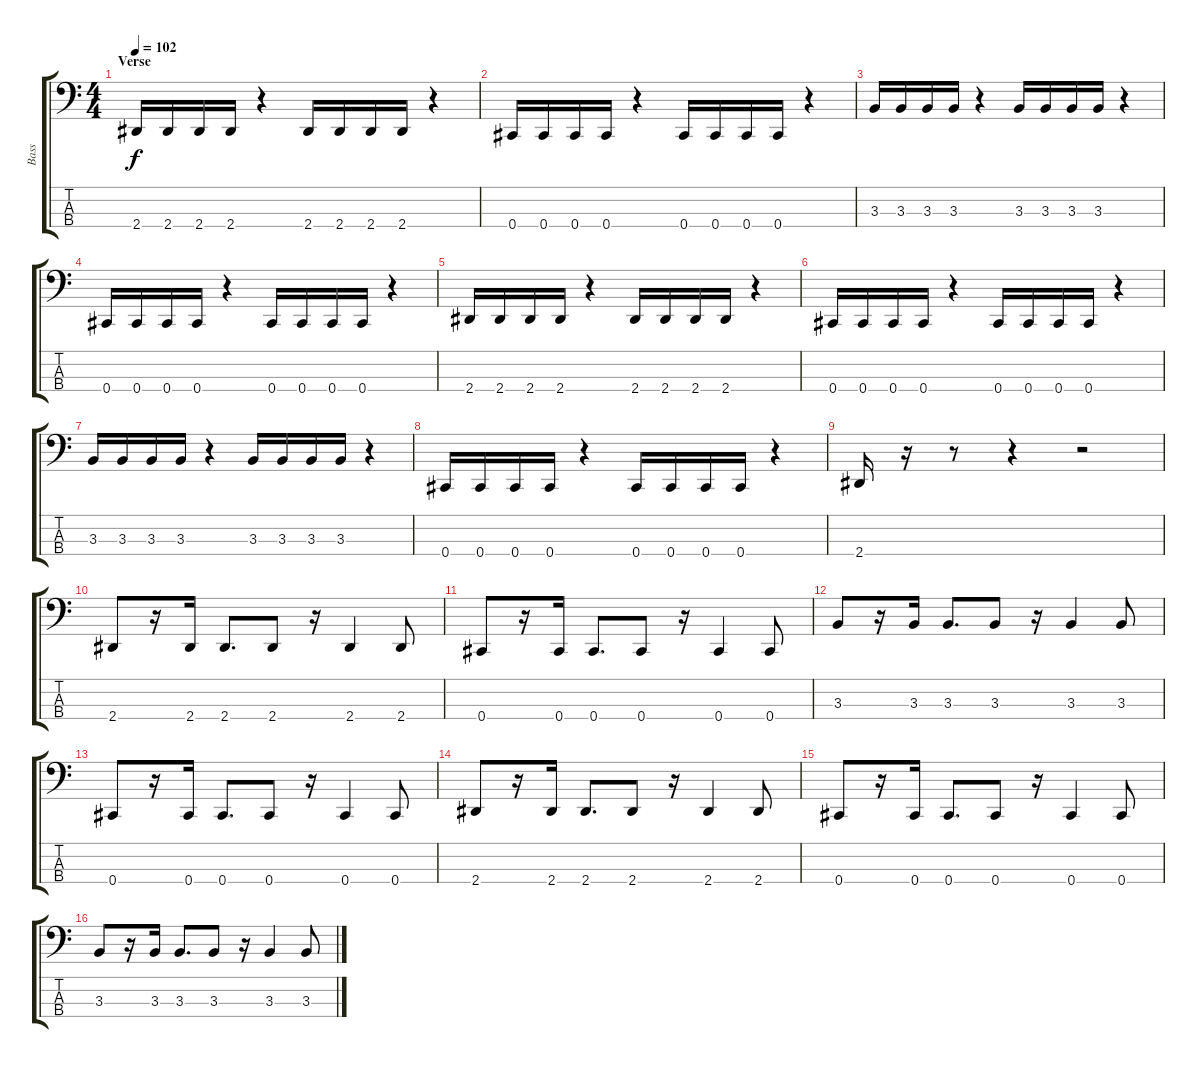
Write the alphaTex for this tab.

\track ("Bass" "Bass") {instrument electricbasspick}
\staff {score tabs}
\tuning (Gb2 Db2 Ab1 Db1) {hide}
\ts (4 4)
\section ("" "Verse")
\tempo 102
\clef f4
\ks c
2.4.16{dy f} 2.4.16 2.4.16 2.4.16 r.4 2.4.16 2.4.16 2.4.16 2.4.16 r.4 |
0.4.16 0.4.16 0.4.16 0.4.16 r.4 0.4.16 0.4.16 0.4.16 0.4.16 r.4 |
3.3.16 3.3.16 3.3.16 3.3.16 r.4 3.3.16 3.3.16 3.3.16 3.3.16 r.4 |
0.4.16 0.4.16 0.4.16 0.4.16 r.4 0.4.16 0.4.16 0.4.16 0.4.16 r.4 |
2.4.16 2.4.16 2.4.16 2.4.16 r.4 2.4.16 2.4.16 2.4.16 2.4.16 r.4 |
0.4.16 0.4.16 0.4.16 0.4.16 r.4 0.4.16 0.4.16 0.4.16 0.4.16 r.4 |
3.3.16 3.3.16 3.3.16 3.3.16 r.4 3.3.16 3.3.16 3.3.16 3.3.16 r.4 |
0.4.16 0.4.16 0.4.16 0.4.16 r.4 0.4.16 0.4.16 0.4.16 0.4.16 r.4 |
2.4.16 r.16 r.8 r.4 r.2 |
2.4.8 r.16 2.4.16 2.4.8{d} 2.4.8 r.16 2.4.4 2.4.8 |
0.4.8 r.16 0.4.16 0.4.8{d} 0.4.8 r.16 0.4.4 0.4.8 |
3.3.8 r.16 3.3.16 3.3.8{d} 3.3.8 r.16 3.3.4 3.3.8 |
0.4.8 r.16 0.4.16 0.4.8{d} 0.4.8 r.16 0.4.4 0.4.8 |
2.4.8 r.16 2.4.16 2.4.8{d} 2.4.8 r.16 2.4.4 2.4.8 |
0.4.8 r.16 0.4.16 0.4.8{d} 0.4.8 r.16 0.4.4 0.4.8 |
3.3.8 r.16 3.3.16 3.3.8{d} 3.3.8 r.16 3.3.4 3.3.8
